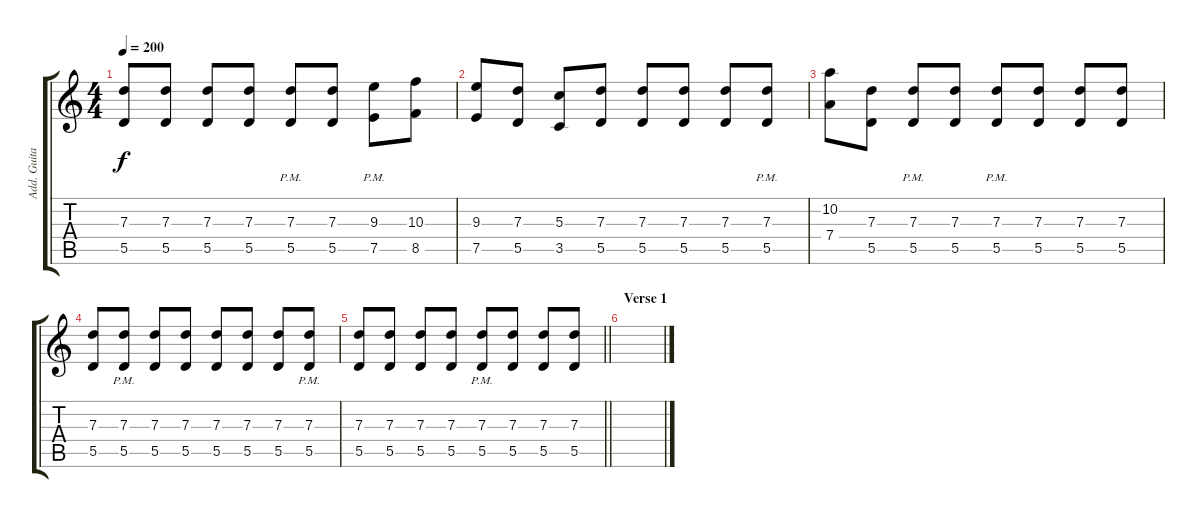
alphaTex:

\track ("Add. Guitar 1" "Add. Guita") {instrument distortionguitar}
\staff {score tabs}
\tuning (E4 B3 G3 D3 A2 D2) {hide}
\ts (4 4)
\tempo 200
\clef g2
\ks c
(7.3 5.5).8{dy f} (7.3 5.5).8 (7.3 5.5).8 (7.3 5.5).8 (7.3{pm} 5.5{pm}).8 (7.3 5.5).8 (9.3{pm} 7.5{pm}).8 (10.3 8.5).8 |
(9.3 7.5).8 (7.3 5.5).8 (5.3 3.5).8 (7.3 5.5).8 (7.3 5.5).8 (7.3 5.5).8 (7.3 5.5).8 (7.3{pm} 5.5{pm}).8 |
(10.2 7.4).8 (7.3 5.5).8 (7.3{pm} 5.5{pm}).8 (7.3 5.5).8 (7.3{pm} 5.5{pm}).8 (7.3 5.5).8 (7.3 5.5).8 (7.3 5.5).8 |
(7.3 5.5).8 (7.3{pm} 5.5{pm}).8 (7.3 5.5).8 (7.3 5.5).8 (7.3 5.5).8 (7.3 5.5).8 (7.3 5.5).8 (7.3{pm} 5.5{pm}).8 |
\barLineRight lightlight
(7.3 5.5).8 (7.3 5.5).8 (7.3 5.5).8 (7.3 5.5).8 (7.3{pm} 5.5{pm}).8 (7.3 5.5).8 (7.3 5.5).8 (7.3 5.5).8 |
\section ("" "Verse 1")
